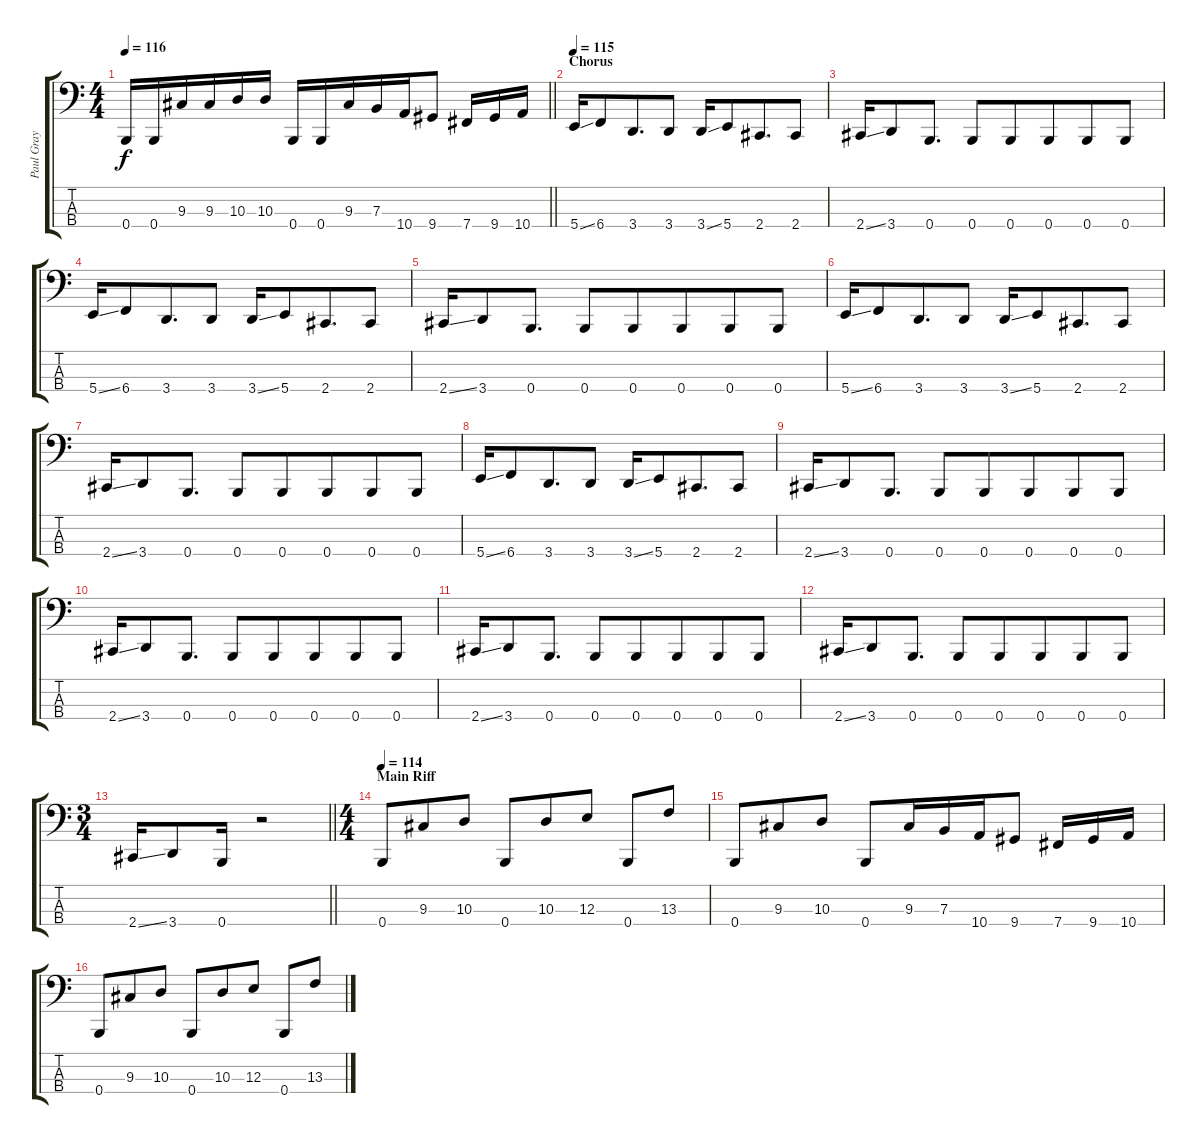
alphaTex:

\track ("Paul Gray" "Paul Gray") {instrument electricbassfinger}
\staff {score tabs}
\tuning (D2 A1 E1 B0) {hide}
\ts (4 4)
\tempo 116
\clef f4
\barLineRight lightlight
\ks c
0.4.16{dy f} 0.4.16 9.3.16 9.3.16{beam merge} 10.3.16 10.3.16{beam split} 0.4.16 0.4.16{beam merge} 9.3.16 7.3.16 10.4.16 9.4.8 7.4.16 9.4.16 10.4.16 |
\section ("" "Chorus")
\tempo 115
5.4{ss}.16 6.4.8 3.4.8{d beam merge} 3.4.8{beam split} 3.4{ss}.16 5.4.8 2.4.8{d beam merge} 2.4.8 |
2.4{ss}.16 3.4.8 0.4.8{d} 0.4.8{beam merge} 0.4.8 0.4.8{beam merge} 0.4.8 0.4.8 |
5.4{ss}.16 6.4.8 3.4.8{d beam merge} 3.4.8{beam split} 3.4{ss}.16 5.4.8 2.4.8{d beam merge} 2.4.8 |
2.4{ss}.16 3.4.8 0.4.8{d} 0.4.8{beam merge} 0.4.8 0.4.8{beam merge} 0.4.8 0.4.8 |
5.4{ss}.16 6.4.8 3.4.8{d beam merge} 3.4.8{beam split} 3.4{ss}.16 5.4.8 2.4.8{d beam merge} 2.4.8 |
2.4{ss}.16 3.4.8 0.4.8{d} 0.4.8{beam merge} 0.4.8 0.4.8{beam merge} 0.4.8 0.4.8 |
5.4{ss}.16 6.4.8 3.4.8{d beam merge} 3.4.8{beam split} 3.4{ss}.16 5.4.8 2.4.8{d beam merge} 2.4.8 |
2.4{ss}.16 3.4.8 0.4.8{d} 0.4.8{beam merge} 0.4.8 0.4.8{beam merge} 0.4.8 0.4.8 |
2.4{ss}.16 3.4.8 0.4.8{d} 0.4.8{beam merge} 0.4.8 0.4.8{beam merge} 0.4.8 0.4.8 |
2.4{ss}.16 3.4.8 0.4.8{d} 0.4.8{beam merge} 0.4.8 0.4.8{beam merge} 0.4.8 0.4.8 |
2.4{ss}.16 3.4.8 0.4.8{d} 0.4.8{beam merge} 0.4.8 0.4.8{beam merge} 0.4.8 0.4.8 |
\ts (3 4)
\barLineRight lightlight
2.4{ss}.16 3.4.8 0.4.16 r.2 |
\ts (4 4)
\section ("" "Main Riff")
\tempo 114
0.4.8 9.3.8{beam merge} 10.3.8{beam split} 0.4.8{beam merge} 10.3.8 12.3.8{beam split} 0.4.8 13.3.8 |
0.4.8 9.3.8{beam merge} 10.3.8{beam split} 0.4.8{beam merge} 9.3.16 7.3.16 10.4.16 9.4.8 7.4.16 9.4.16 10.4.16 |
0.4.8 9.3.8{beam merge} 10.3.8{beam split} 0.4.8{beam merge} 10.3.8 12.3.8{beam split} 0.4.8 13.3.8
